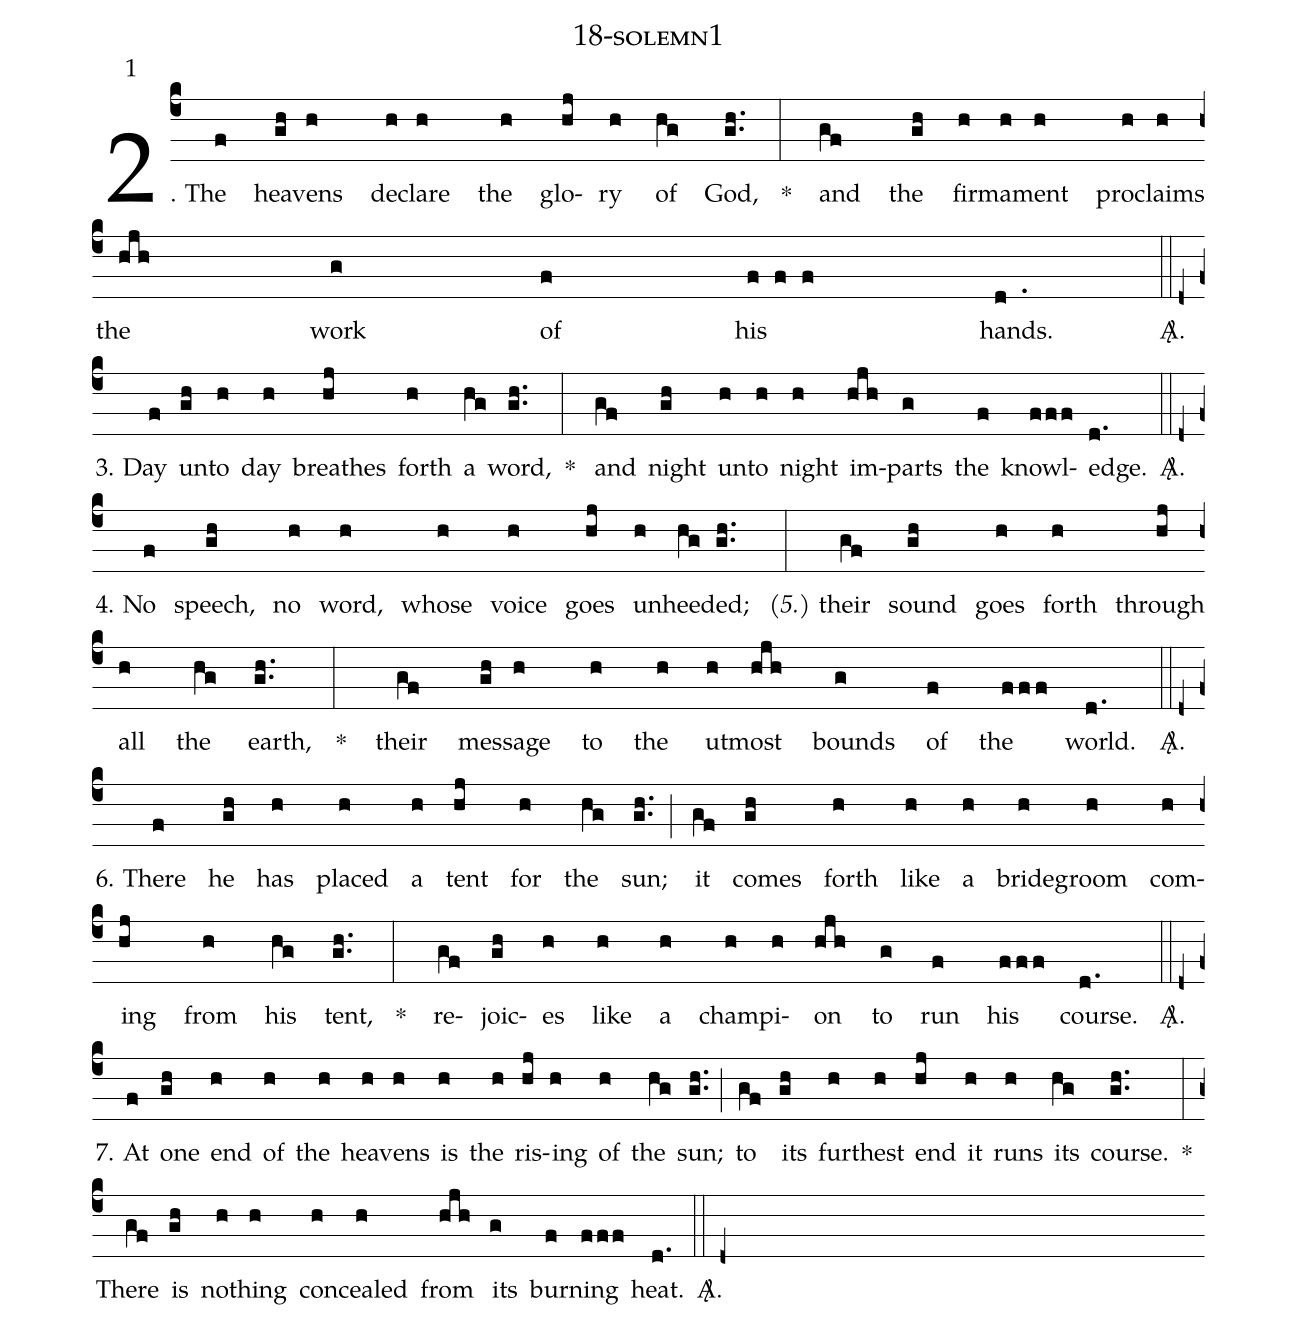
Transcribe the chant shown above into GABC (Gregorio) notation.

name: 18-solemn1;
annotation: 1;
%%
(c4)2. The(f) heav(gh)ens(h) de(h)clare(h) the(h) glo(hj)ry(h) of(hg) God,(gh..) * (:) and(gf) the(gh) fir(h)ma(h)ment(h) pro(h)claims(h) the(hjh) work(g) of(f) his(fff) hands.(d.) <sp>A/</sp>.(::d+z)
3. Day(f) un(gh)to(h) day(h) breathes(hj) forth(h) a(hg) word,(gh..) * (:) and(gf) night(gh) un(h)to(h) night(h) im(hjh)parts(g) the(f) knowl(fff)edge.(d.) <sp>A/</sp>.(::d+z)
4. No(f) speech,(gh) no(h) word,(h) whose(h) voice(h) goes(hj) un(h)heed(hg)ed;(gh..) (:)
<i><sp>(5.)</sp></i> their(gf) sound(gh) goes(h) forth(h) through(hj) all(h) the(hg) earth,(gh..) * (:) their(gf) mes(gh)sage(h) to(h) the(h) ut(h)most(hjh) bounds(g) of(f) the(fff) world.(d.) <sp>A/</sp>.(::d+z)
6. There(f) he(gh) has(h) placed(h) a(h) tent(hj) for(h) the(hg) sun;(gh..) (;) it(gf) comes(gh) forth(h) like(h) a(h) bride(h)groom(h) com(h)ing(hj) from(h) his(hg) tent,(gh..) * (:) re(gf)joic(gh)es(h) like(h) a(h) cham(h)pi(h)on(hjh) to(g) run(f) his(fff) course.(d.) <sp>A/</sp>.(::d+z)
7. At(f) one(gh) end(h) of(h) the(h) heav(h)ens(h) is(h) the(h) ris(hj)ing(h) of(h) the(hg) sun;(gh..) (;) to(gf) its(gh) fur(h)thest(h) end(hj) it(h) runs(h) its(hg) course.(gh..) * (:) There(gf) is(gh) noth(h)ing(h) con(h)cealed(h) from(hjh) its(g) burn(f)ing(fff) heat.(d.) <sp>A/</sp>.(::d+z)
